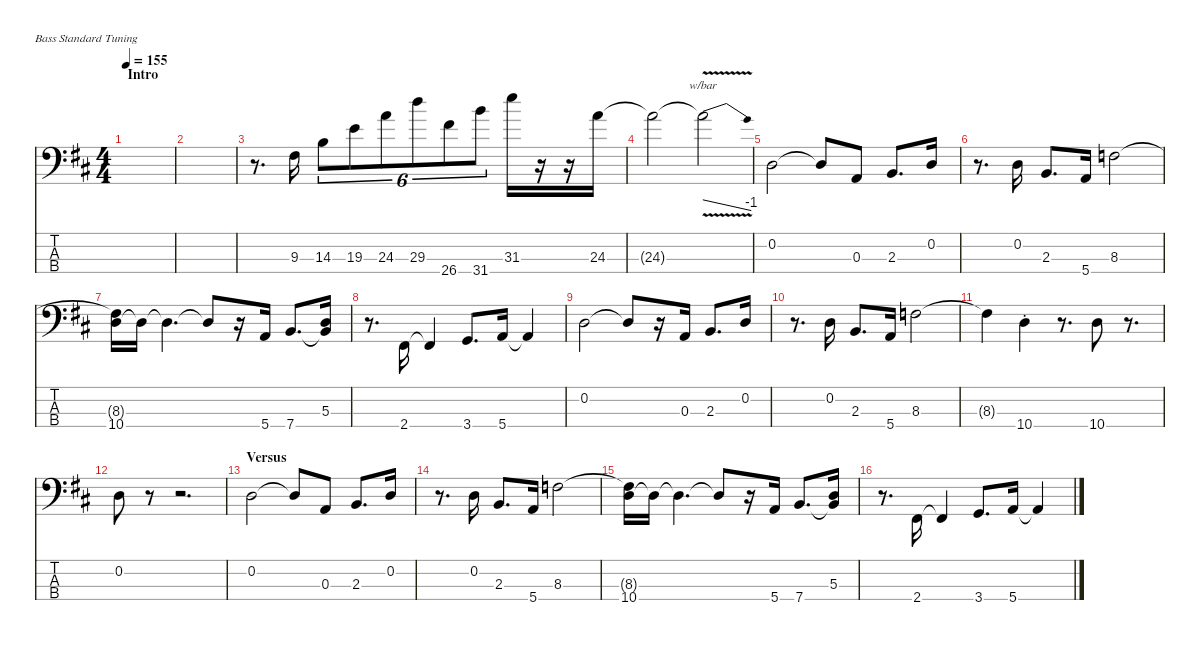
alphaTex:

\hideDynamics
\bracketExtendMode nobrackets
\singleTrackTrackNamePolicy hidden
\multiTrackTrackNamePolicy hidden
\otherSystemsTrackNameOrientation horizontal
\track ("Bass" "E-Bass") {instrument electricbassfinger}
\staff {score tabs}
\tuning (G2 D2 A1 E1)
\ts (4 4)
\section ("" "Intro")
\tempo 155
\clef f4
\ks d
|
|
r.8{d beam Down} 9.3{acc #}.16{beam Down} 14.3{acc forcenatural}.8{tu (6 4) beam Down} 19.3{acc forcenatural}.8{tu (6 4) beam Down} 24.3{acc forcenatural}.8{tu (6 4) beam Down} 29.3{acc forcenatural}.8{tu (6 4) beam Down} 26.4{acc #}.8{tu (6 4) beam Down} 31.4{acc forcenatural}.8{tu (6 4) beam Down} 31.3{acc forcenatural}.16{beam Down} r.16{beam Down} r.16{beam Down} 24.3{acc forcenatural}.16{beam Down} |
24.3{t acc forcenatural}.2{beam Down} 24.3{v t acc forcenatural}.2{tbe (dive default 0 0 45 -4) dy mp beam Down} |
0.2{acc forcenatural}.2{dy f beam Down} 0.2{t acc forcenatural}.8{beam Up} 0.3{acc forcenatural}.8{beam Up} 2.3{acc forcenatural}.8{d beam Up} 0.2{acc forcenatural}.16{beam Up} |
r.8{d beam Down} 0.2{acc forcenatural}.16{beam Down} 2.3{acc forcenatural}.8{d beam Up} 5.4{acc forcenatural}.16{beam Up} 8.3{acc forcenatural}.2{dy mf beam Down} |
(8.3{t acc forcenatural} 10.4{acc forcenatural}).16{dy f beam Down} 10.4{t acc forcenatural}.16{beam Down} 10.4{t acc forcenatural}.4{d beam Down} 10.4{t acc forcenatural}.8{beam Up} r.16{beam Up} 5.4{acc forcenatural}.16{beam Up} 7.4{acc forcenatural}.8{d beam Up} (7.4{t acc forcenatural} 5.3{acc forcenatural}).16{beam Up} |
r.8{d beam Down} 2.4{acc #}.16{beam Up} 2.4{t acc #}.4{beam Up} 3.4{acc forcenatural}.8{d beam Up} 5.4{acc forcenatural}.16{beam Up} 5.4{t acc forcenatural}.4{beam Up} |
0.2{acc forcenatural}.2{beam Down} 0.2{t acc forcenatural}.8{beam Up} r.16{beam Up} 0.3{acc forcenatural}.16{beam Up} 2.3{acc forcenatural}.8{d beam Up} 0.2{acc forcenatural}.16{beam Up} |
r.8{d beam Down} 0.2{acc forcenatural}.16{beam Down} 2.3{acc forcenatural}.8{d beam Up} 5.4{acc forcenatural}.16{beam Up} 8.3{acc forcenatural}.2{dy mf beam Down} |
8.3{t acc forcenatural}.4{beam Down} 10.4{st acc forcenatural}.4{beam Down} r.8{d beam Down} 10.4{acc forcenatural}.8{beam Down} r.8{d beam Down} |
0.2{acc forcenatural}.8{beam Down} r.8{beam Down} r.2{d beam Down} |
\section ("" "Versus")
0.2{acc forcenatural}.2{dy f beam Down} 0.2{t acc forcenatural}.8{beam Up} 0.3{acc forcenatural}.8{beam Up} 2.3{acc forcenatural}.8{d beam Up} 0.2{acc forcenatural}.16{beam Up} |
r.8{d beam Down} 0.2{acc forcenatural}.16{beam Down} 2.3{acc forcenatural}.8{d beam Up} 5.4{acc forcenatural}.16{beam Up} 8.3{acc forcenatural}.2{dy mf beam Down} |
(8.3{t acc forcenatural} 10.4{acc forcenatural}).16{dy f beam Down} 10.4{t acc forcenatural}.16{beam Down} 10.4{t acc forcenatural}.4{d beam Down} 10.4{t acc forcenatural}.8{beam Up} r.16{beam Up} 5.4{acc forcenatural}.16{beam Up} 7.4{acc forcenatural}.8{d beam Up} (7.4{t acc forcenatural} 5.3{acc forcenatural}).16{beam Up} |
r.8{d beam Down} 2.4{acc #}.16{beam Up} 2.4{t acc #}.4{beam Up} 3.4{acc forcenatural}.8{d beam Up} 5.4{acc forcenatural}.16{beam Up} 5.4{t acc forcenatural}.4{beam Up}
